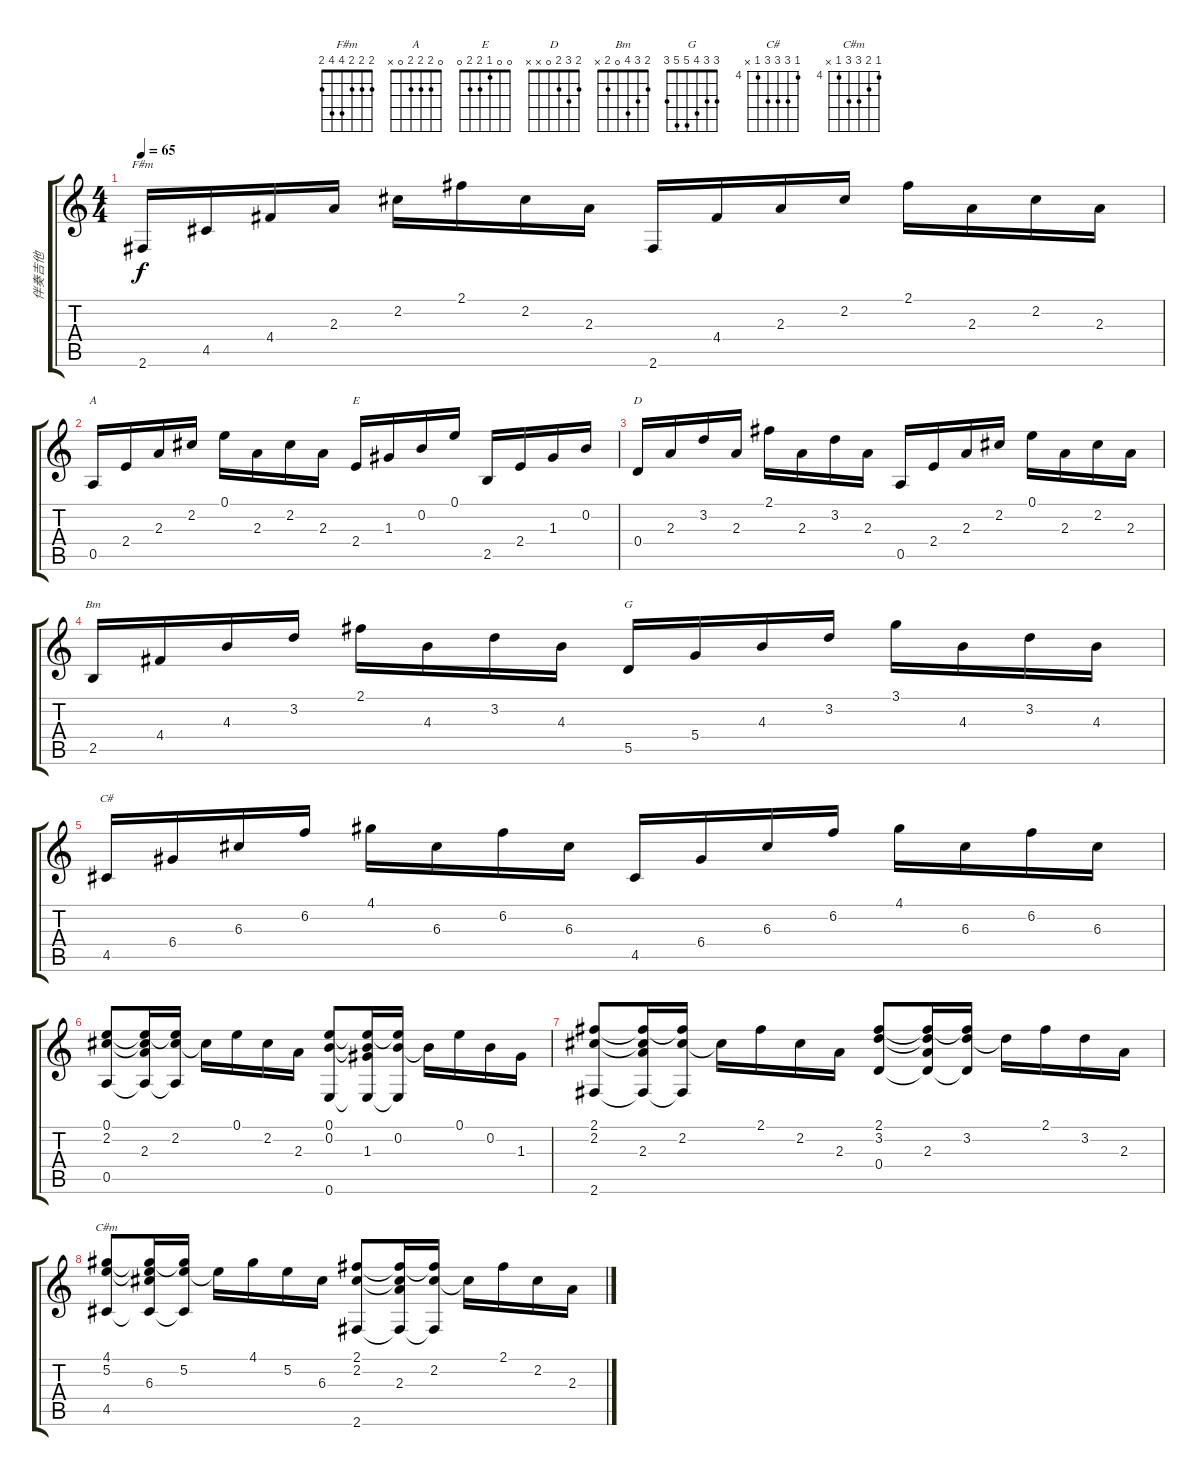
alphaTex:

\track ("伴奏吉他" "伴奏吉他") {instrument electricguitarjazz}
\staff {score tabs}
\tuning (E4 B3 G3 D3 A2 E2) {hide}
\chord ("F#m" 2 2 2 4 4 2)
\chord ("A" 0 2 2 2 0 x)
\chord ("E" 0 0 1 2 2 0)
\chord ("D" 2 3 2 0 x x)
\chord ("Bm" 2 3 4 0 2 x)
\chord ("G" 3 3 4 5 5 3)
\chord ("C#" 4 6 6 6 4 x) {firstfret 4}
\chord ("C#m" 4 5 6 6 4 x) {firstfret 4}
\ts (4 4)
\tempo 65
\clef g2
\ks c
2.6.16{ch "F#m" dy f} 4.5.16 4.4.16 2.3.16 2.2.16 2.1.16 2.2.16 2.3.16 2.6.16 4.4.16 2.3.16 2.2.16 2.1.16 2.3.16 2.2.16 2.3.16 |
0.5.16{ch "A"} 2.4.16 2.3.16 2.2.16 0.1.16 2.3.16 2.2.16 2.3.16 2.4.16{ch "E"} 1.3.16 0.2.16 0.1.16 2.5.16 2.4.16 1.3.16 0.2.16 |
0.4.16{ch "D"} 2.3.16 3.2.16 2.3.16 2.1.16 2.3.16 3.2.16 2.3.16 0.5.16 2.4.16 2.3.16 2.2.16 0.1.16 2.3.16 2.2.16 2.3.16 |
2.5.16{ch "Bm"} 4.4.16 4.3.16 3.2.16 2.1.16 4.3.16 3.2.16 4.3.16 5.5.16{ch "G"} 5.4.16 4.3.16 3.2.16 3.1.16 4.3.16 3.2.16 4.3.16 |
4.5.16{ch "C#"} 6.4.16 6.3.16 6.2.16 4.1.16 6.3.16 6.2.16 6.3.16 4.5.16 6.4.16 6.3.16 6.2.16 4.1.16 6.3.16 6.2.16 6.3.16 |
(0.1 2.2 0.5).8 (0.1{t} 2.2{t} 2.3 0.5{t}).16 (0.1{t} 2.2 0.5{t}).16 2.2{t}.16 0.1.16 2.2.16 2.3.16 (0.1 0.2 0.6).8 (0.1{t} 0.2{t} 1.3 0.6{t}).16 (0.1{t} 0.2 0.6{t}).16 0.2{t}.16 0.1.16 0.2.16 1.3.16 |
(2.1 2.2 2.6).8 (2.1{t} 2.2{t} 2.3 2.6{t}).16 (2.1{t} 2.2 2.6{t}).16 2.2{t}.16 2.1.16 2.2.16 2.3.16 (2.1 3.2 0.4).8 (2.1{t} 3.2{t} 2.3 0.4{t}).16 (2.1{t} 3.2 0.4{t}).16 3.2{t}.16 2.1.16 3.2.16 2.3.16 |
(4.1 5.2 4.5).8{ch "C#m"} (4.1{t} 5.2{t} 6.3 4.5{t}).16 (4.1{t} 5.2 4.5{t}).16 5.2{t}.16 4.1.16 5.2.16 6.3.16 (2.1 2.2 2.6).8 (2.1{t} 2.2{t} 2.3 2.6{t}).16 (2.1{t} 2.2 2.6{t}).16 2.2{t}.16 2.1.16 2.2.16 2.3.16
